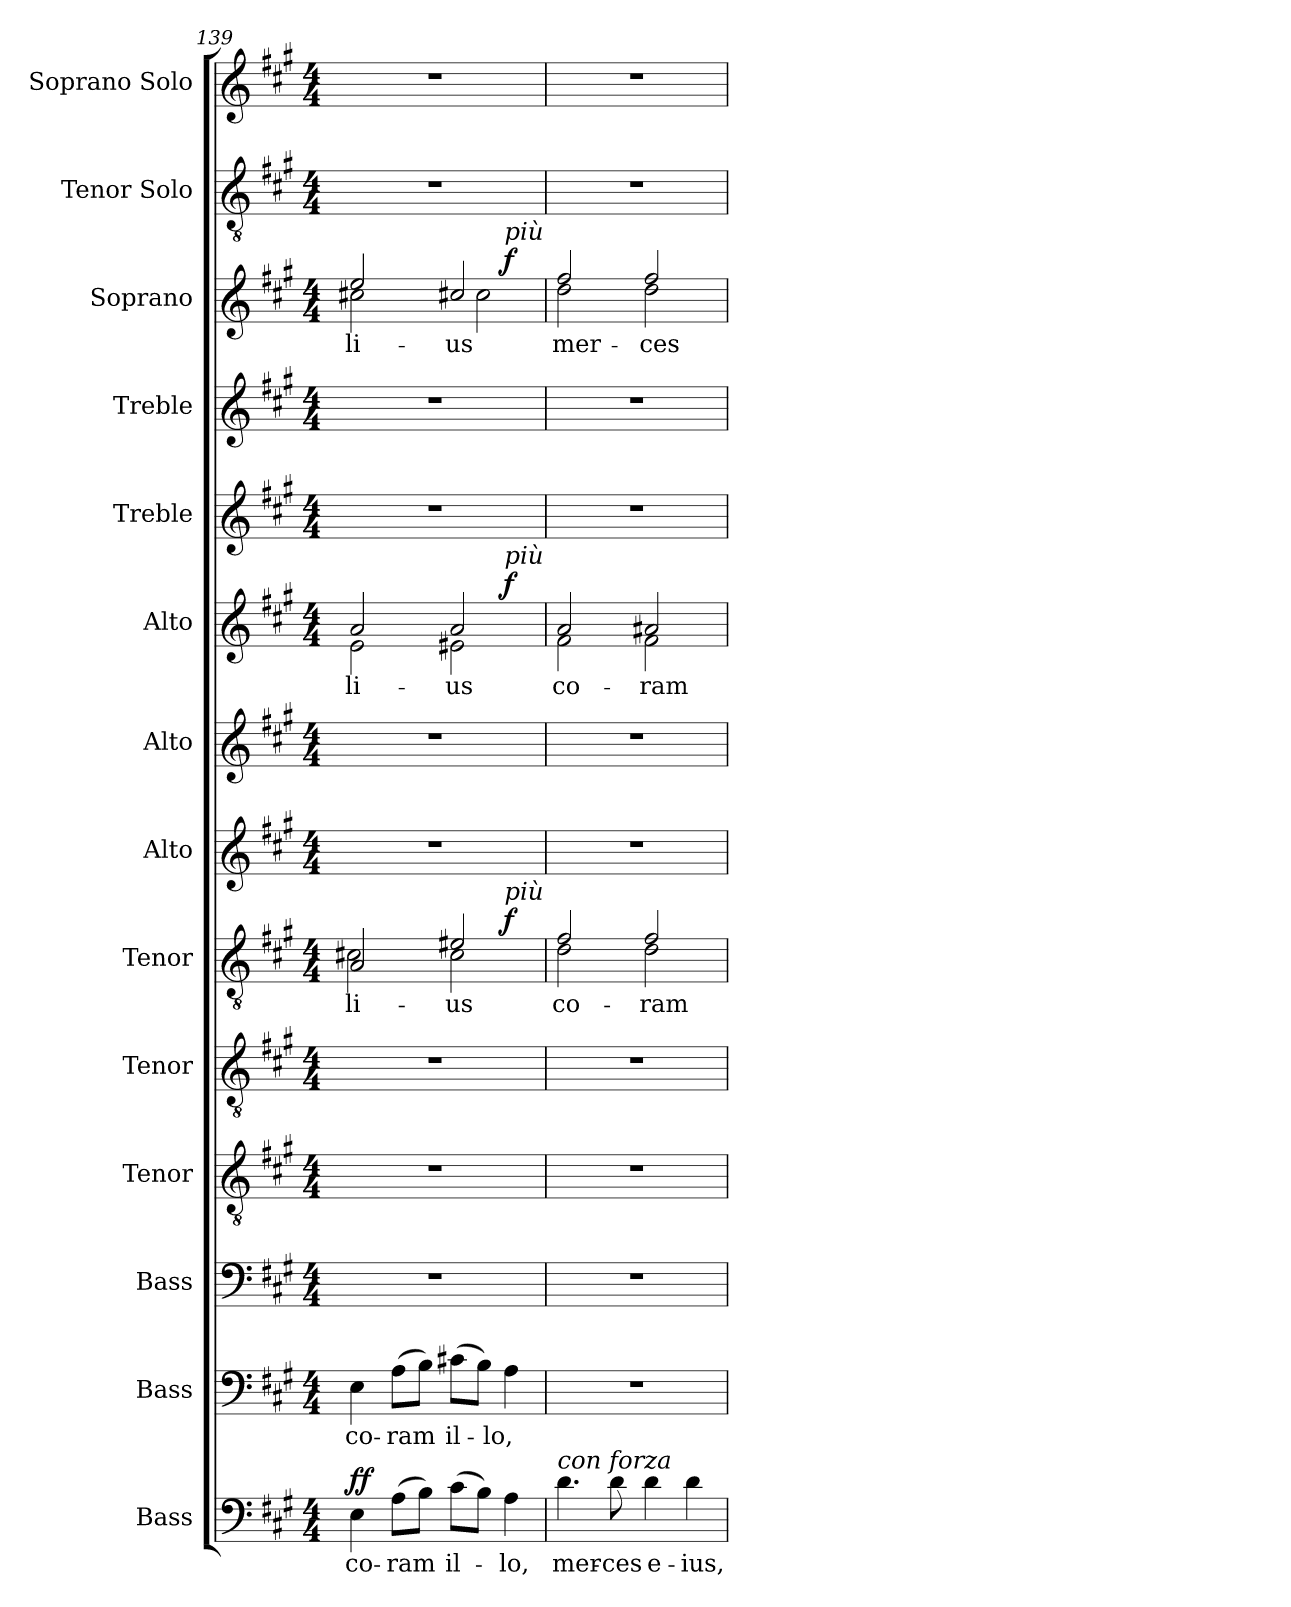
**kern	**text	**dynam	**kern	**text	**kern	**kern	**kern	**kern	**text	**dynam	**kern	**kern	**kern	**text	**dynam	**kern	**kern	**kern	**text	**dynam	**kern	**kern
*part14	*part14	*part14	*part13	*part13	*part12	*part11	*part10	*part9	*part9	*part9	*part8	*part7	*part6	*part6	*part6	*part5	*part4	*part3	*part3	*part3	*part2	*part1
*staff14	*staff14	*staff14	*staff13	*staff13	*staff12	*staff11	*staff10	*staff9	*staff9	*staff9	*staff8	*staff7	*staff6	*staff6	*staff6	*staff5	*staff4	*staff3	*staff3	*staff3	*staff2	*staff1
*I"Bass	*	*	*I"Bass	*	*I"Bass	*I"Tenor	*I"Tenor	*I"Tenor	*	*	*I"Alto	*I"Alto	*I"Alto	*	*	*I"Treble	*I"Treble	*I"Soprano	*	*	*I"Tenor Solo	*I"Soprano Solo
*I'B. 2.	*	*	*I'B. 1.	*	*I'B.	*I'T. 2.	*I'T. 1.	*I'T.	*	*	*I'A. 2.	*I'A. 1.	*I'A.	*	*	*	*	*I'S.	*	*	*I'T.  Solo	*I'S.  Solo
*clefF4	*	*	*clefF4	*	*clefF4	*clefGv2	*clefGv2	*clefGv2	*	*	*clefG2	*clefG2	*clefG2	*	*	*clefG2	*clefG2	*clefG2	*	*	*clefGv2	*clefG2
*	*	*	*	*	*	*ITrd7c12	*ITrd7c12	*ITrd7c12	*	*	*	*	*	*	*	*	*	*	*	*	*ITrd7c12	*
*k[f#c#g#]	*	*	*k[f#c#g#]	*	*k[f#c#g#]	*k[f#c#g#]	*k[f#c#g#]	*k[f#c#g#]	*	*	*k[f#c#g#]	*k[f#c#g#]	*k[f#c#g#]	*	*	*k[f#c#g#]	*k[f#c#g#]	*k[f#c#g#]	*	*	*k[f#c#g#]	*k[f#c#g#]
*f#:	*	*	*f#:	*	*f#:	*f#:	*f#:	*f#:	*	*	*f#:	*f#:	*f#:	*	*	*f#:	*f#:	*f#:	*	*	*f#:	*f#:
*M4/4	*	*	*M4/4	*	*M4/4	*M4/4	*M4/4	*M4/4	*	*	*M4/4	*M4/4	*M4/4	*	*	*M4/4	*M4/4	*M4/4	*	*	*M4/4	*M4/4
=139	=139	=139	=139	=139	=139	=139	=139	=139	=139	=139	=139	=139	=139	=139	=139	=139	=139	=139	=139	=139	=139	=139
!	!LO:LY:b:color=#000000	!	!	!	!	!	!	!	!	!	!	!	!	!	!	!	!	!	!	!	!	!
!	!	!	!	!LO:LY:b:color=#000000	!	!	!	!	!	!	!	!	!	!	!	!	!	!	!	!	!	!
!	!	!	!	!	!	!	!	!	!LO:LY:b:color=#000000	!	!	!	!	!	!	!	!	!	!	!	!	!
*	*	*	*	*	*	*	*	*^	*	*	*	*	*	*	*	*	*	*	*	*	*	*
!	!	!	!	!	!	!	!	!	!	!	!	!	!	!	!LO:LY:b:color=#000000	!	!	!	!	!	!	!	!
*	*	*	*	*	*	*	*	*	*	*	*	*	*	*^	*	*	*	*	*	*	*	*	*
!	!	!	!	!	!	!	!	!	!	!	!	!	!	!	!	!	!	!	!	!	!LO:LY:b:color=#000000	!	!	!
*	*	*	*	*	*	*	*	*	*^	*	*	*	*	*	*^	*	*	*	*	*^	*	*	*	*
*	*	*	*	*	*	*	*	*	*	*	*	*	*	*	*	*	*	*	*	*	*	*	*^	*	*	*	*
4Ei\	co-	ff	4Ei\	co-	1r	1r	1r	2AAi/	2C#Xi\	2.ryy	-li-	.	1r	1r	2ai/	2ei\	2.ryy	-li-	.	1r	1r	2eei/	2cc#Xi\	2.ryy	-li-	.	1r	1r
!	!LO:LY:b:color=#000000	!	!	!	!	!	!	!	!	!	!	!	!	!	!	!	!	!	!	!	!	!	!	!	!	!	!	!
!	!	!	!	!LO:LY:b:color=#000000	!	!	!	!	!	!	!	!	!	!	!	!	!	!	!	!	!	!	!	!	!	!	!	!
(8Ai\L	-ram	.	(8Ai\L	-ram	.	.	.	.	.	.	.	.	.	.	.	.	.	.	.	.	.	.	.	.	.	.	.	.
8Bi\J)	.	.	8Bi\J)	.	.	.	.	.	.	.	.	.	.	.	.	.	.	.	.	.	.	.	.	.	.	.	.	.
!	!LO:LY:b:color=#000000	!	!	!	!	!	!	!	!	!	!	!	!	!	!	!	!	!	!	!	!	!	!	!	!	!	!	!
!	!	!	!	!LO:LY:b:color=#000000	!	!	!	!	!	!	!	!	!	!	!	!	!	!	!	!	!	!	!	!	!	!	!	!
!	!	!	!	!	!	!	!	!	!	!	!LO:LY:b:color=#000000	!	!	!	!	!	!	!	!	!	!	!	!	!	!	!	!	!
!	!	!	!	!	!	!	!	!	!	!	!	!	!	!	!	!	!	!LO:LY:b:color=#000000	!	!	!	!	!	!	!	!	!	!
!	!	!	!	!	!	!	!	!	!	!	!	!	!	!	!	!	!	!	!	!	!	!	!	!	!LO:LY:b:color=#000000	!	!	!
(8c#i\L	il-	.	(8c#Xi\L	il-	.	.	.	2E#Xi/	2C#i\	.	-us	.	.	.	2ai/	2e#Xi\	.	-us	.	.	.	2cc#Xi/	2cc#i\	.	-us	.	.	.
8Bi\J)	.	.	8Bi\J)	.	.	.	.	.	.	.	.	.	.	.	.	.	.	.	.	.	.	.	.	.	.	.	.	.
!	!LO:LY:b:color=#000000	!	!	!	!	!	!	!	!	!	!	!	!	!	!	!	!	!	!	!	!	!	!	!	!	!	!	!
!	!	!	!	!	!	!	!	!	!	!	!	!	!	!	!	!	!	!	!	!	!	!	!	!LO:TX:a:i:t=più	!	!	!	!
!	!	!	!	!	!	!	!	!	!	!	!	!	!	!	!	!	!LO:TX:a:i:t=più	!	!	!	!	!	!	!	!	!	!	!
!	!	!	!	!	!	!	!	!	!	!LO:TX:a:i:t=più	!	!	!	!	!	!	!	!	!	!	!	!	!	!	!	!	!	!
!	!	!	!	!LO:LY:b:color=#000000	!	!	!	!	!	!	!	!	!	!	!	!	!	!	!	!	!	!	!	!	!	!	!	!
4Ai\	-lo,	.	4Ai\	-lo,	.	.	.	.	.	4ryy	.	f	.	.	.	.	4ryy	.	f	.	.	.	.	4ryy	.	f	.	.
*	*	*	*	*	*	*	*	*v	*v	*v	*	*	*	*	*v	*v	*v	*	*	*	*	*v	*v	*v	*	*	*	*
=140	=140	=140	=140	=140	=140	=140	=140	=140	=140	=140	=140	=140	=140	=140	=140	=140	=140	=140	=140	=140	=140	=140
*	*	*	*	*	*	*	*	*^	*	*	*	*	*^	*	*	*	*	*^	*	*	*	*
*	*	*	*	*	*	*	*	*	*^	*	*	*	*	*	*^	*	*	*	*	*	*^	*	*	*	*
!	!LO:LY:b:color=#000000	!	!	!	!	!	!	!	!	!	!	!	!	!	!	!	!	!	!	!	!	!	!	!	!	!	!	!
*	*	*	*	*	*	*	*	*v	*v	*v	*	*	*	*	*v	*v	*v	*	*	*	*	*v	*v	*v	*	*	*	*
*	*	*	*	*	*	*	*	*^	*	*	*	*	*^	*	*	*	*	*^	*	*	*	*
*	*	*	*	*	*	*	*	*	*^	*	*	*	*	*	*^	*	*	*	*	*	*^	*	*	*	*
!	!	!	!	!	!	!	!	!	!	!	!LO:LY:b:color=#000000	!	!	!	!	!	!	!	!	!	!	!	!	!	!	!	!	!
*	*	*	*	*	*	*	*	*	*v	*v	*	*	*	*	*v	*v	*v	*	*	*	*	*v	*v	*v	*	*	*	*
*	*	*	*	*	*	*	*	*	*^	*	*	*	*	*^	*	*	*	*	*^	*	*	*	*
*	*	*	*	*	*	*	*	*	*	*	*	*	*	*	*	*^	*	*	*	*	*	*^	*	*	*	*
!	!	!	!	!	!	!	!	!	!	!	!	!	!	!	!	!	!	!LO:LY:b:color=#000000	!	!	!	!	!	!	!	!	!	!
*	*	*	*	*	*	*	*	*	*v	*v	*	*	*	*	*	*v	*v	*	*	*	*	*v	*v	*v	*	*	*	*
*	*	*	*	*	*	*	*	*	*^	*	*	*	*	*	*^	*	*	*	*	*^	*	*	*	*
*	*	*	*	*	*	*	*	*	*	*	*	*	*	*	*	*	*	*	*	*	*	*	*^	*	*	*	*
!LO:TX:a:i:t=con forza	!	!	!	!	!	!	!	!	!	!	!	!	!	!	!	!	!	!	!	!	!	!	!	!	!	!	!	!
!	!	!	!	!	!	!	!	!	!	!	!	!	!	!	!	!	!	!	!	!	!	!	!	!	!LO:LY:b:color=#000000	!	!	!
*	*	*	*	*	*	*	*	*	*v	*v	*	*	*	*	*	*v	*v	*	*	*	*	*	*v	*v	*	*	*	*
4.di\	mer-	.	1r	.	1r	1r	1r	2F#i/	2Di\	co-	.	1r	1r	2ai/	2f#i\	co-	.	1r	1r	2ff#i/	2ddi\	mer-	.	1r	1r
!	!LO:LY:b:color=#000000	!	!	!	!	!	!	!	!	!	!	!	!	!	!	!	!	!	!	!	!	!	!	!	!
8di\	-ces	.	.	.	.	.	.	.	.	.	.	.	.	.	.	.	.	.	.	.	.	.	.	.	.
!	!LO:LY:b:color=#000000	!	!	!	!	!	!	!	!	!	!	!	!	!	!	!	!	!	!	!	!	!	!	!	!
!	!	!	!	!	!	!	!	!	!	!LO:LY:b:color=#000000	!	!	!	!	!	!	!	!	!	!	!	!	!	!	!
!	!	!	!	!	!	!	!	!	!	!	!	!	!	!	!	!LO:LY:b:color=#000000	!	!	!	!	!	!	!	!	!
!	!	!	!	!	!	!	!	!	!	!	!	!	!	!	!	!	!	!	!	!	!	!LO:LY:b:color=#000000	!	!	!
4di\	e-	.	.	.	.	.	.	2F#i/	2Di\	-ram	.	.	.	2a#Xi/	2f#i\	-ram	.	.	.	2ff#i/	2ddi\	-ces	.	.	.
!	!LO:LY:b:color=#000000	!	!	!	!	!	!	!	!	!	!	!	!	!	!	!	!	!	!	!	!	!	!	!	!
4di\	-ius,	.	.	.	.	.	.	.	.	.	.	.	.	.	.	.	.	.	.	.	.	.	.	.	.
*	*	*	*	*	*	*	*	*v	*v	*	*	*	*	*v	*v	*	*	*	*	*v	*v	*	*	*	*
=	=	=	=	=	=	=	=	=	=	=	=	=	=	=	=	=	=	=	=	=	=	=
*-	*-	*-	*-	*-	*-	*-	*-	*-	*-	*-	*-	*-	*-	*-	*-	*-	*-	*-	*-	*-	*-	*-
